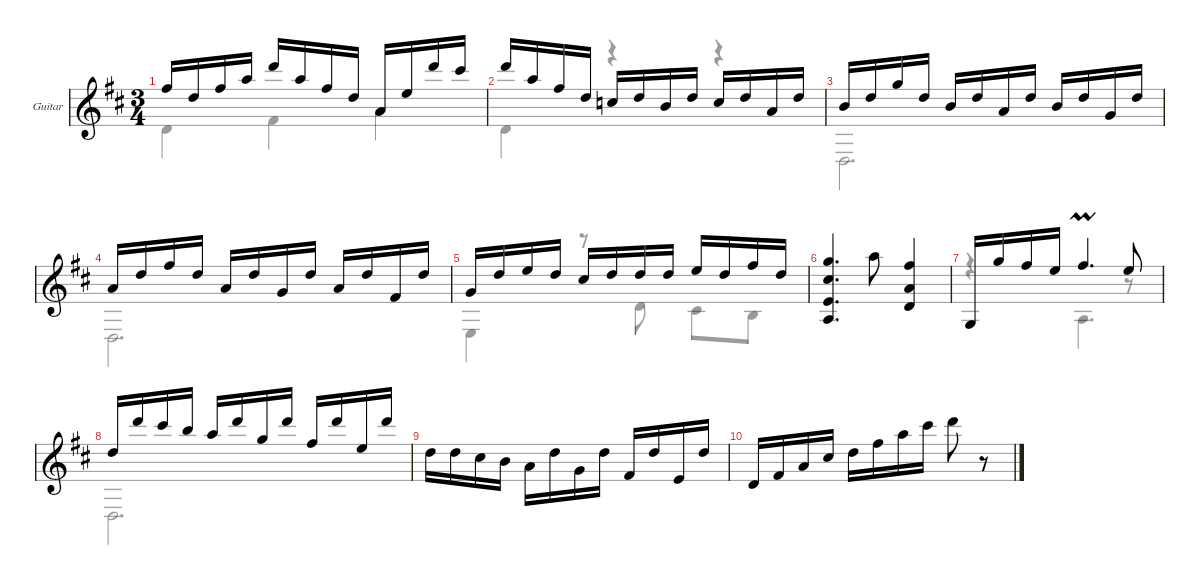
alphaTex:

\hideDynamics
\bracketExtendMode nobrackets
\firstSystemTrackNameOrientation horizontal
\otherSystemsTrackNameOrientation horizontal
\track ("Guitar" "Guitar") {instrument acousticguitarnylon}
\staff {score}
\tuning (E5 A4 D4 G3)
\displaytranspose 0
\voice
\ts (3 4)
\tempo (90 hide)
\clef g2
\ks d
2.1{acc #}.16{dy ff beam Up} 5.2{acc forcenatural}.16{beam Up} 9.2{acc #}.16{beam Up} 12.2{acc forcenatural}.16{beam Up} 10.1{acc forcenatural}.16{beam Up} 12.2{acc forcenatural}.16{beam Up} 9.2{acc #}.16{beam Up} 5.2{acc forcenatural}.16{beam Up} 7.3{acc forcenatural}.16{beam Up} 7.2{acc forcenatural}.16{beam Up} 10.1{acc forcenatural}.16{beam Up} 9.1{acc #}.16{beam Up} |
10.1{acc forcenatural}.16{beam Up} 12.2{acc forcenatural}.16{beam Up} 9.2{acc #}.16{beam Up} 5.2{acc forcenatural}.16{beam Up} 3.2{acc forcenatural}.16{beam Up} 5.2{acc forcenatural}.16{beam Up} 2.2{acc forcenatural}.16{beam Up} 5.2{acc forcenatural}.16{beam Up} 3.2{acc forcenatural}.16{beam Up} 5.2{acc forcenatural}.16{beam Up} 7.3{acc forcenatural}.16{beam Up} 5.2{acc forcenatural}.16{beam Up} |
2.2{acc forcenatural}.16{beam Up} 5.2{acc forcenatural}.16{beam Up} 3.1{acc forcenatural}.16{beam Up} 5.2{acc forcenatural}.16{beam Up} 2.2{acc forcenatural}.16{beam Up} 5.2{acc forcenatural}.16{beam Up} 7.3{acc forcenatural}.16{beam Up} 5.2{acc forcenatural}.16{beam Up} 2.2{acc forcenatural}.16{beam Up} 5.2{acc forcenatural}.16{beam Up} 5.3{acc forcenatural}.16{beam Up} 5.2{acc forcenatural}.16{beam Up} |
7.3{acc forcenatural}.16{beam Up} 5.2{acc forcenatural}.16{beam Up} 2.1{acc #}.16{beam Up} 5.2{acc forcenatural}.16{beam Up} 7.3{acc forcenatural}.16{beam Up} 5.2{acc forcenatural}.16{beam Up} 5.3{acc forcenatural}.16{beam Up} 5.2{acc forcenatural}.16{beam Up} 7.3{acc forcenatural}.16{beam Up} 5.2{acc forcenatural}.16{beam Up} 4.3{acc #}.16{beam Up} 5.2{acc forcenatural}.16{beam Up} |
5.3{acc forcenatural}.16{beam Up} 5.2{acc forcenatural}.16{beam Up} 7.2{acc forcenatural}.16{beam Up} 5.2{acc forcenatural}.16{beam Up} 4.2{acc #}.16{beam Up} 5.2{acc forcenatural}.16{beam Up} 5.2{acc forcenatural}.16{beam Up} 5.2{acc forcenatural}.16{beam Up} 7.2{acc forcenatural}.16{beam Up} 5.2{acc forcenatural}.16{beam Up} 2.1{acc #}.16{beam Up} 5.2{acc forcenatural}.16{beam Up} |
(2.4{acc forcenatural} 2.3{acc forcenatural} 4.2{acc #} 3.1{acc forcenatural}).4{d beam Up} 5.1{acc forcenatural}.8{beam Down} (0.3{acc forcenatural} 0.2{acc forcenatural} 2.1{acc #}).4{beam Up} |
0.4{acc forcenatural}.16{beam Up} 3.1{acc forcenatural}.16{beam Up} 2.1{acc #}.16{beam Up} 7.2{acc forcenatural}.16{beam Up} 2.1{acc # umordent}.4{d beam Up} 7.2{acc forcenatural}.8{beam Up} |
12.3{acc forcenatural}.16{beam Up} 10.1{acc forcenatural}.16{beam Up} 9.1{acc #}.16{beam Up} 7.1{acc forcenatural}.16{beam Up} 5.1{acc forcenatural}.16{beam Up} 10.1{acc forcenatural}.16{beam Up} 10.2{acc forcenatural}.16{beam Up} 10.1{acc forcenatural}.16{beam Up} 9.2{acc #}.16{beam Up} 10.1{acc forcenatural}.16{beam Up} 7.2{acc forcenatural}.16{beam Up} 10.1{acc forcenatural}.16{beam Up} |
12.3{acc forcenatural}.16{beam Down} 12.3{acc forcenatural}.16{beam Down} 11.3{acc #}.16{beam Down} 9.3{acc forcenatural}.16{beam Down} 7.3{acc forcenatural}.16{beam Down} 5.2{acc forcenatural}.16{beam Down} 5.3{acc forcenatural}.16{beam Down} 5.2{acc forcenatural}.16{beam Down} 4.3{acc #}.16{beam Up} 5.2{acc forcenatural}.16{beam Up} 2.3{acc forcenatural}.16{beam Up} 5.2{acc forcenatural}.16{beam Up} |
7.4{acc forcenatural}.16{beam Up} 4.3{acc #}.16{beam Up} 7.3{acc forcenatural}.16{beam Up} 4.2{acc #}.16{beam Up} 5.2{acc forcenatural}.16{beam Down} 2.1{acc #}.16{beam Down} 5.1{acc forcenatural}.16{beam Down} 9.1{acc #}.16{beam Down} 10.1{acc forcenatural}.8{beam Down} r.8{beam Down}
\voice
\clef g2
\ottava regular
\simile none
\ks d
-14.1{acc forcenatural}.4{dy mf beam Down} -10.1{acc #}.4{beam Down} -7.1{acc forcenatural}.4{beam Down} |
-14.1{acc forcenatural}.4{beam Down} r.4{beam Down} r.4{beam Down} |
-26.1{acc forcenatural}.2{d beam Down} |
-26.1{acc forcenatural}.2{d beam Down} |
-24.1{acc forcenatural}.4{beam Down} r.8{beam Down} 0.3{acc forcenatural}.8{beam Down} 6.4{acc #}.8{beam Down} -17.1{acc forcenatural}.8{beam Down} |
|
r.4{beam Down} -19.1{acc forcenatural}.4{d dy ff beam Down} r.8{beam Down} |
-5.4{acc forcenatural}.2{d beam Down} |
|
